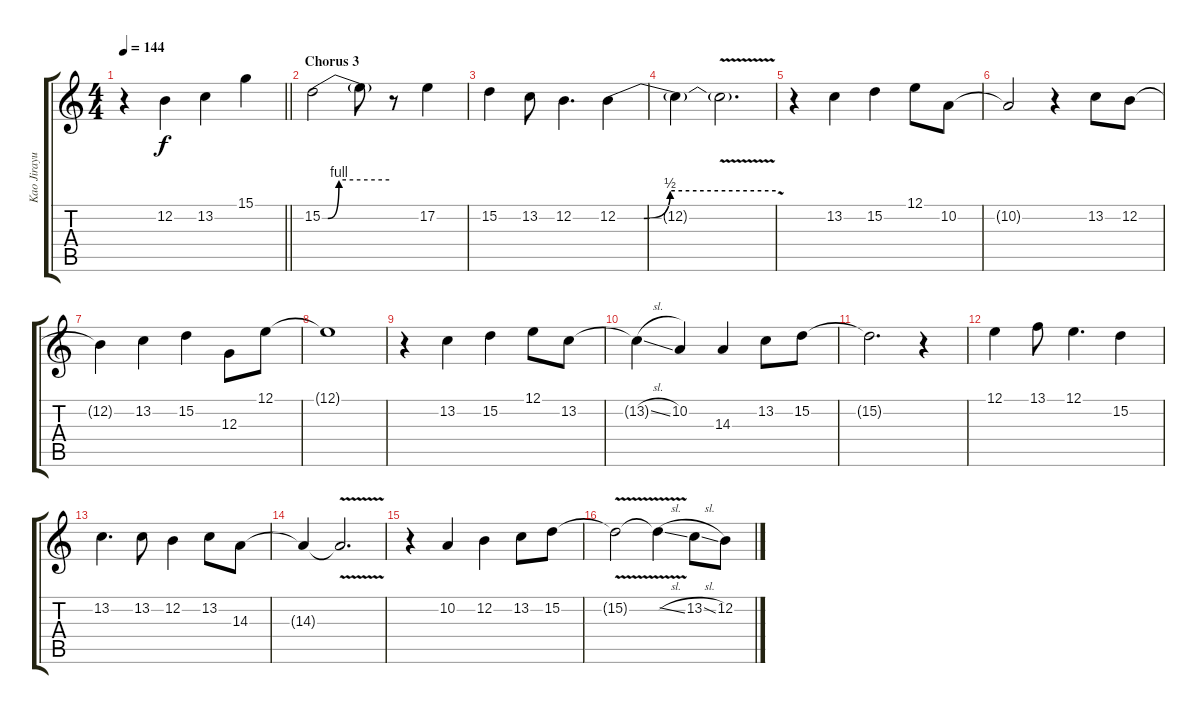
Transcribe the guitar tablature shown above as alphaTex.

\track ("Kao Jirayu (Vocal)" "Kao Jirayu") {instrument oboe}
\staff {score tabs}
\tuning (E4 B3 G3 D3 A2 E2) {hide}
\ts (4 4)
\tempo 144
\clef g2
\barLineRight lightlight
\ks c
r.4{dy f} 12.2.4 13.2.4 15.1.4 |
\section ("" "Chorus 3")
15.2{be (custom 0 0 5 0 15 4 60 4)}.2 15.2{t}.8 r.8 17.2.4 |
15.2.4 13.2.8 12.2.4{d} 12.2{be (custom 0 0 10 0 20 2 60 2)}.4 |
12.2{t}.4 12.2{v t}.2{d} |
r.4 13.2.4 15.2.4 12.1.8 10.2.8 |
10.2{t}.2 r.4 13.2.8 12.2.8 |
12.2{t}.4 13.2.4 15.2.4 12.3.8 12.1.8 |
12.1{t}.1 |
r.4 13.2.4 15.2.4 12.1.8 13.2.8 |
13.2{sl t}.4 10.2.4 14.3.4 13.2.8 15.2.8 |
15.2{t}.2{d} r.4 |
12.1.4 13.1.8 12.1.4{d} 15.2.4 |
13.2.4{d} 13.2.8 12.2.4 13.2.8 14.3.8 |
14.3{t}.4 14.3{v t}.2{d} |
r.4 10.2.4 12.2.4 13.2.8 15.2.8 |
15.2{v t}.2 15.2{sl t}.4 13.2{sl}.8 12.2.8
